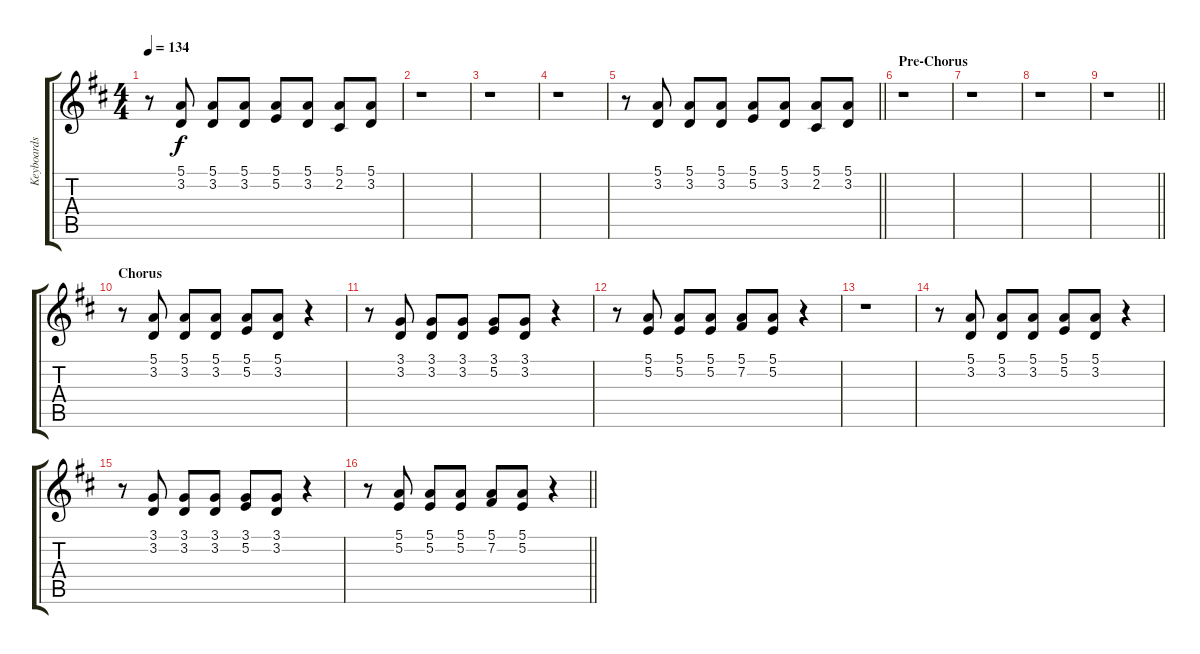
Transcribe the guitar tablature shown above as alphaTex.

\track ("Keyboards 2" "Keyboards ") {instrument electricgrandpiano}
\staff {score tabs}
\tuning (E4 B3 G3 D3 A2 E2) {hide}
\ts (4 4)
\tempo 134
\clef g2
\ks d
r.8{dy f} (5.1 3.2).8 (5.1 3.2).8 (5.1 3.2).8 (5.1 5.2).8 (5.1 3.2).8 (5.1 2.2).8 (5.1 3.2).8 |
r.1 |
r.1 |
r.1 |
\barLineRight lightlight
r.8 (5.1 3.2).8 (5.1 3.2).8 (5.1 3.2).8 (5.1 5.2).8 (5.1 3.2).8 (5.1 2.2).8 (5.1 3.2).8 |
\section ("" "Pre-Chorus")
r.1 |
r.1 |
r.1 |
\barLineRight lightlight
r.1 |
\section ("" "Chorus")
r.8 (5.1 3.2).8 (5.1 3.2).8 (5.1 3.2).8 (5.1 5.2).8 (5.1 3.2).8 r.4 |
r.8 (3.1 3.2).8 (3.1 3.2).8 (3.1 3.2).8 (3.1 5.2).8 (3.1 3.2).8 r.4 |
r.8 (5.1 5.2).8 (5.1 5.2).8 (5.1 5.2).8 (5.1 7.2).8 (5.1 5.2).8 r.4 |
r.1 |
r.8 (5.1 3.2).8 (5.1 3.2).8 (5.1 3.2).8 (5.1 5.2).8 (5.1 3.2).8 r.4 |
r.8 (3.1 3.2).8 (3.1 3.2).8 (3.1 3.2).8 (3.1 5.2).8 (3.1 3.2).8 r.4 |
\barLineRight lightlight
r.8 (5.1 5.2).8 (5.1 5.2).8 (5.1 5.2).8 (5.1 7.2).8 (5.1 5.2).8 r.4
